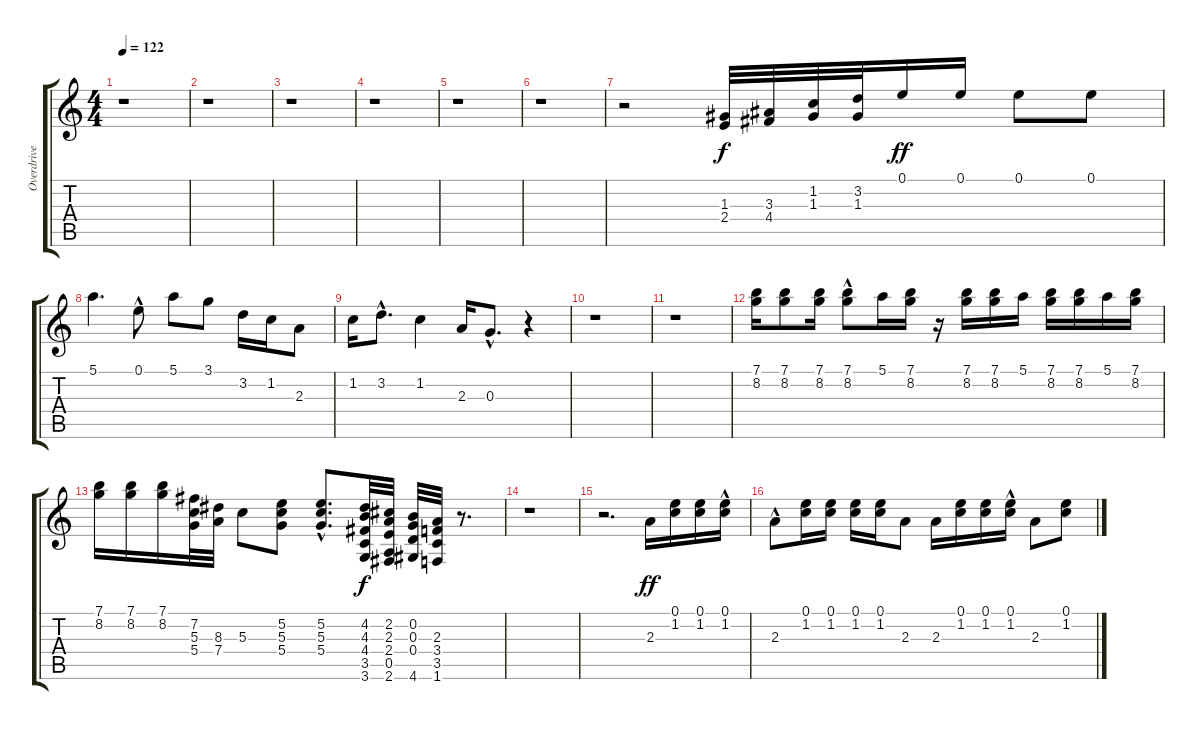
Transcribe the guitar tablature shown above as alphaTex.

\track ("Overdrive Gtr 1" "Overdrive ") {instrument overdrivenguitar}
\staff {score tabs}
\tuning (E4 B3 G3 D3 A2 E2) {hide}
\ts (4 4)
\tempo 122
\clef g2
\ks c
r.1{dy f} |
r.1 |
r.1 |
r.1 |
r.1 |
r.1 |
r.2 (1.3 2.4).32 (3.3 4.4).32 (1.2 1.3).32 (3.2 1.3).32 0.1.16{dy ff} 0.1.16 0.1.8 0.1.8 |
5.1.4{d} 0.1{hac}.8 5.1.8 3.1.8 3.2.16 1.2.16 2.3.8 |
1.2.16 3.2{hac}.8{d} 1.2.4 2.3.16 0.3{hac}.8{d} r.4 |
r.1 |
r.1 |
(7.1 8.2).16 (7.1 8.2).8 (7.1 8.2).16 (7.1 8.2{hac}).8 5.1.16 (7.1 8.2).16 r.16 (7.1 8.2).16 (7.1 8.2).16 5.1.16 (7.1 8.2).16 (7.1 8.2).16 5.1.16 (7.1 8.2).16 |
(7.1 8.2).16 (7.1 8.2).16 (7.1 8.2).16 (7.2 5.3 5.4).32 (8.3 7.4).32 5.3.8 (5.2 5.3 5.4).8 (5.2{hac} 5.3{hac} 5.4{hac}).8{d} (4.2 4.3 4.4 3.5 3.6).32{dy f} (2.2 2.3 2.4 0.5 2.6).32 (0.2 0.3 0.4 4.6).32 (2.3 3.4 3.5 1.6).32 r.8{d} |
r.1 |
r.2{d} 2.3.16{dy ff} (0.1 1.2).16 (0.1 1.2).16 (0.1{hac} 1.2{hac}).16 |
2.3{hac}.8 (0.1 1.2).16 (0.1 1.2).16 (0.1 1.2).16 (0.1 1.2).16 2.3.8 2.3.16 (0.1 1.2).16 (0.1 1.2).16 (0.1{hac} 1.2{hac}).16 2.3.8 (0.1 1.2).8
